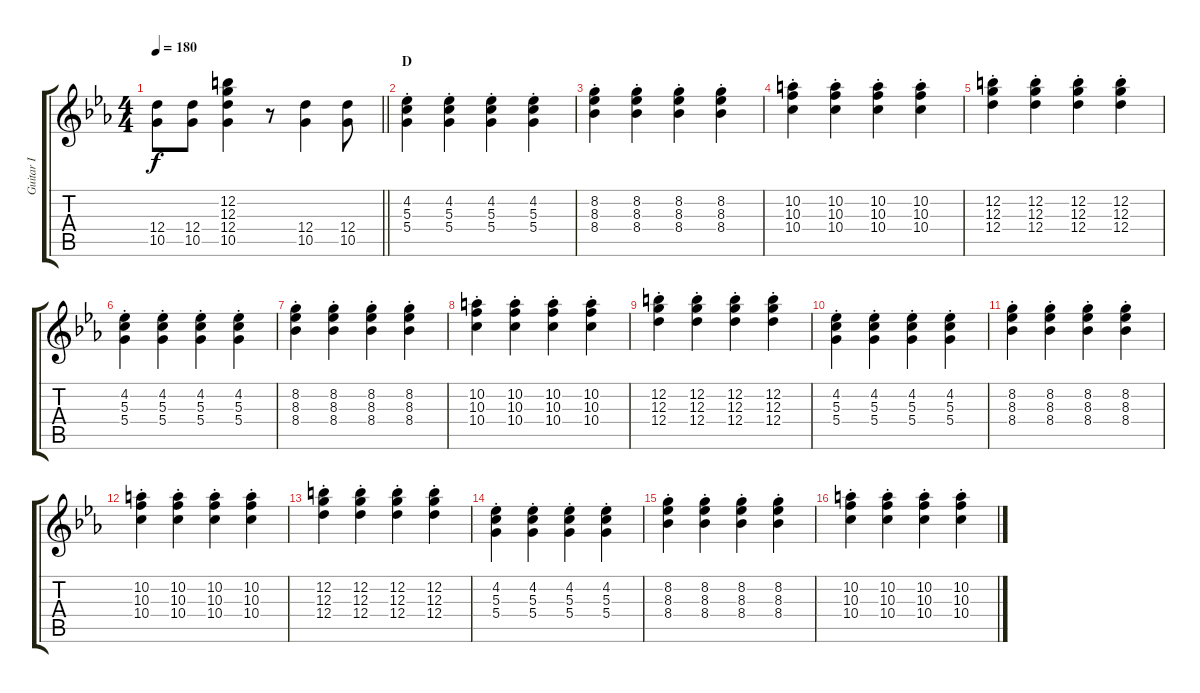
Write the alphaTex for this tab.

\track ("Guitar I" "Guitar I") {instrument distortionguitar}
\staff {score tabs}
\tuning (E4 B3 G3 D3 A2 E2) {hide}
\ts (4 4)
\tempo 180
\clef g2
\barLineRight lightlight
\ks cminor
(12.4 10.5).8{dy f} (12.4 10.5).8 (12.2 12.3 12.4 10.5).4 r.8 (12.4 10.5).4 (12.4 10.5).8 |
\section ("" "D")
(4.2{st} 5.3{st} 5.4{st}).4 (4.2{st} 5.3{st} 5.4{st}).4 (4.2{st} 5.3{st} 5.4{st}).4 (4.2{st} 5.3{st} 5.4{st}).4 |
(8.2{st} 8.3{st} 8.4{st}).4 (8.2{st} 8.3{st} 8.4{st}).4 (8.2{st} 8.3{st} 8.4{st}).4 (8.2{st} 8.3{st} 8.4{st}).4 |
(10.2{st} 10.3{st} 10.4{st}).4 (10.2{st} 10.3{st} 10.4{st}).4 (10.2{st} 10.3{st} 10.4{st}).4 (10.2{st} 10.3{st} 10.4{st}).4 |
(12.2{st} 12.3{st} 12.4{st}).4 (12.2{st} 12.3{st} 12.4{st}).4 (12.2{st} 12.3{st} 12.4{st}).4 (12.2{st} 12.3{st} 12.4{st}).4 |
(4.2{st} 5.3{st} 5.4{st}).4 (4.2{st} 5.3{st} 5.4{st}).4 (4.2{st} 5.3{st} 5.4{st}).4 (4.2{st} 5.3{st} 5.4{st}).4 |
(8.2{st} 8.3{st} 8.4{st}).4 (8.2{st} 8.3{st} 8.4{st}).4 (8.2{st} 8.3{st} 8.4{st}).4 (8.2{st} 8.3{st} 8.4{st}).4 |
(10.2{st} 10.3{st} 10.4{st}).4 (10.2{st} 10.3{st} 10.4{st}).4 (10.2{st} 10.3{st} 10.4{st}).4 (10.2{st} 10.3{st} 10.4{st}).4 |
(12.2{st} 12.3{st} 12.4{st}).4 (12.2{st} 12.3{st} 12.4{st}).4 (12.2{st} 12.3{st} 12.4{st}).4 (12.2{st} 12.3{st} 12.4{st}).4 |
(4.2{st} 5.3{st} 5.4{st}).4 (4.2{st} 5.3{st} 5.4{st}).4 (4.2{st} 5.3{st} 5.4{st}).4 (4.2{st} 5.3{st} 5.4{st}).4 |
(8.2{st} 8.3{st} 8.4{st}).4 (8.2{st} 8.3{st} 8.4{st}).4 (8.2{st} 8.3{st} 8.4{st}).4 (8.2{st} 8.3{st} 8.4{st}).4 |
(10.2{st} 10.3{st} 10.4{st}).4 (10.2{st} 10.3{st} 10.4{st}).4 (10.2{st} 10.3{st} 10.4{st}).4 (10.2{st} 10.3{st} 10.4{st}).4 |
(12.2{st} 12.3{st} 12.4{st}).4 (12.2{st} 12.3{st} 12.4{st}).4 (12.2{st} 12.3{st} 12.4{st}).4 (12.2{st} 12.3{st} 12.4{st}).4 |
(4.2{st} 5.3{st} 5.4{st}).4 (4.2{st} 5.3{st} 5.4{st}).4 (4.2{st} 5.3{st} 5.4{st}).4 (4.2{st} 5.3{st} 5.4{st}).4 |
(8.2{st} 8.3{st} 8.4{st}).4 (8.2{st} 8.3{st} 8.4{st}).4 (8.2{st} 8.3{st} 8.4{st}).4 (8.2{st} 8.3{st} 8.4{st}).4 |
(10.2{st} 10.3{st} 10.4{st}).4 (10.2{st} 10.3{st} 10.4{st}).4 (10.2{st} 10.3{st} 10.4{st}).4 (10.2{st} 10.3{st} 10.4{st}).4
